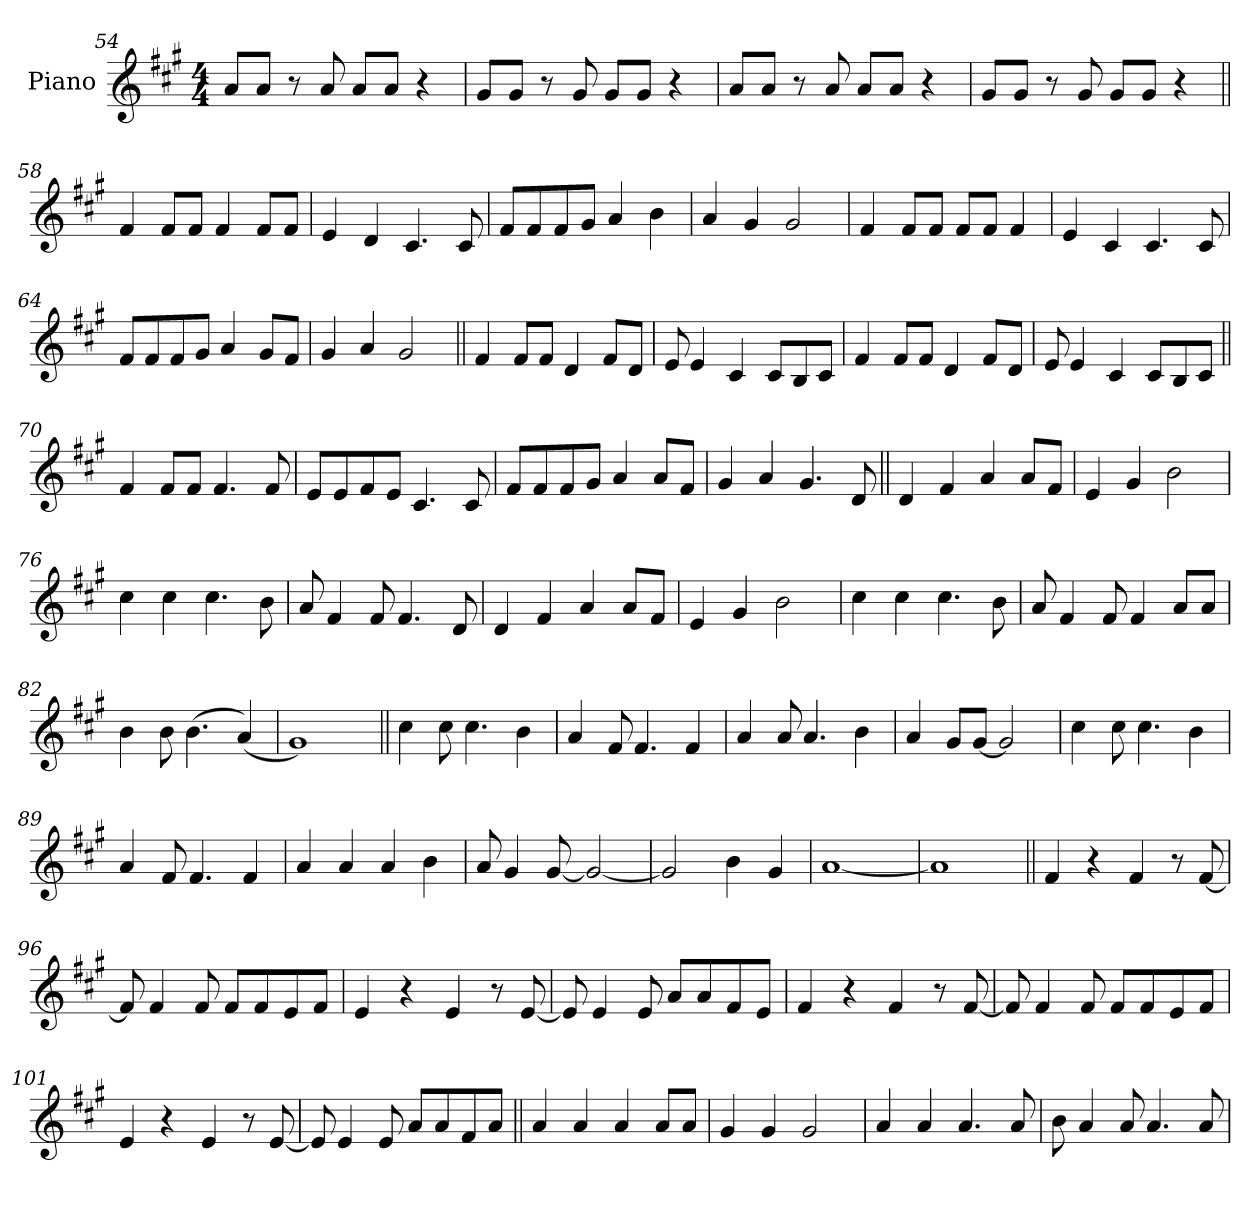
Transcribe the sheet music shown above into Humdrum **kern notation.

**kern
*part1
*staff1
*I"Piano
*I'Pno.
*clefG2
*k[f#c#g#]
*M4/4
=54
8a!L
8a!J
8r
8a!
8a!L
8a!J
4r
=55
8g#!L
8g#!J
8r
8g#!
8g#!L
8g#!J
4r
=56
8a!L
8a!J
8r
8a!
8a!L
8a!J
4r
=57
8g#!L
8g#!J
8r
8g#!
8g#!L
8g#!J
4r
=58||
4f#
8f#L
8f#J
4f#
8f#L
8f#J
=59
4e
4d
4.c#
8c#
=60
8f#L
8f#
8f#
8g#J
4a
4b
=61
4a
4g#
2g#
=62
4f#
8f#L
8f#J
8f#L
8f#J
4f#
=63
4e
4c#
4.c#
8c#
=64
8f#L
8f#
8f#
8g#J
4a
8g#L
8f#J
=65
4g#
4a
2g#
=66||
4f#!
8f#!L
8f#!J
4d!
8f#!L
8d!J
=67
8e!
4e!
4c#!
8c#!L
8B!
8c#!J
=68
4f#!
8f#!L
8f#!J
4d!
8f#!L
8d!J
=69
8e!
4e!
4c#!
8c#!L
8B!
8c#!J
=70||
4f#
8f#L
8f#J
4.f#
8f#
=71
8eL
8e
8f#
8eJ
4.c#
8c#
=72
8f#L
8f#
8f#
8g#J
4a
8aL
8f#J
=73
4g#
4a
4.g#
8d
=74||
4d
4f#
4a
8aL
8f#J
=75
4e
4g#
2b
=76
4cc#
4cc#
4.cc#
8b
=77
8a
4f#
8f#
4.f#
8d
=78
4d
4f#
4a
8aL
8f#J
=79
4e
4g#
2b
=80
4cc#
4cc#
4.cc#
8b
=81
8a
4f#
8f#
4f#
8aL
8aJ
=82
4b
8b
(>4.b
(<4a)
=83
1g#)
=84||
4cc#
8cc#
4.cc#
4b
=85
4a
8f#
4.f#
4f#
=86
4a
8a
4.a
4b
=87
4a
8g#L
[8g#J
2g#]
=88
4cc#
8cc#
4.cc#
4b
=89
4a
8f#
4.f#
4f#
=90
4a
4a
4a
4b
=91
8a
4g#
[8g#
2g#_
=92
2g#]
4b
4g#
=93
[1a
=94
1a]
=95||
4f#!
4r
4f#!
8r
[8f#!
=96
8f#!]
4f#!
8f#!
8f#!L
8f#!
8e!
8f#!J
=97
4e!
4r
4e!
8r
[8e!
=98
8e!]
4e!
8e!
8a!L
8a!
8f#!
8e!J
=99
4f#!
4r
4f#!
8r
[8f#!
=100
8f#!]
4f#!
8f#!
8f#!L
8f#!
8e!
8f#!J
=101
4e!
4r
4e!
8r
[8e!
=102
8e!]
4e!
8e!
8a!L
8a!
8f#!
8aJ
=103||
4a
4a
4a
8aL
8aJ
=104
4g#
4g#
2g#
=105
4a
4a
4.a
8a
=106
8b
4a
8a
4.a
8a
=
*-
